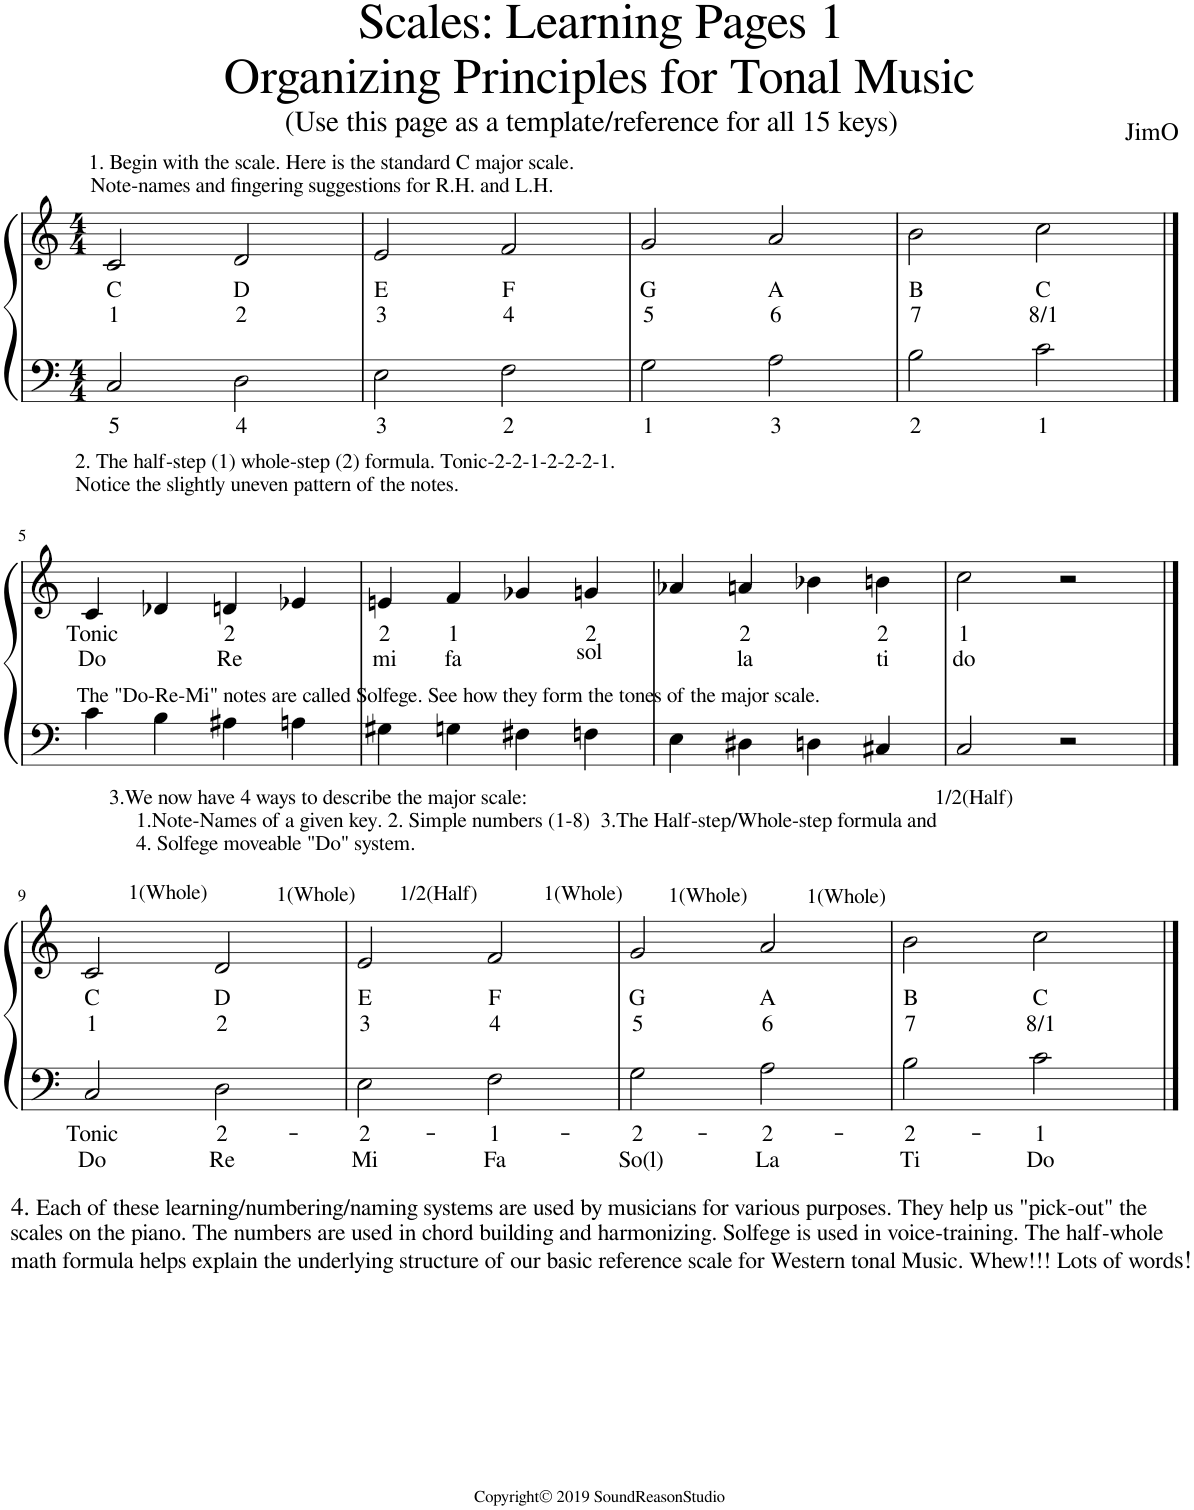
**kern	**text	**text	**kern	**text	**text
*part1	*part1	*part1	*part1	*part1	*part1
*staff2	*staff2	*staff2	*staff1	*staff1	*staff1
*I"Piano	*	*	*	*	*
*I'Pno.	*	*	*	*	*
*clefF4	*	*	*clefG2	*	*
*k[]	*	*	*k[]	*	*
*M4/4	*	*	*M4/4	*	*
=1	=1	=1	=1	=1	=1
!	!	!	!LO:TX:a:t=1. Begin with the scale. Here is the standard C major scale.	!	!
!	!	!	!LO:TX:a:t=Note-names and fingering suggestions for R.H. and L.H.	!	!
!	!LO:LY:b	!	!	!LO:LY:b	!LO:LY:b
2C/	5	.	2c/	C	1
!	!LO:LY:b	!	!	!LO:LY:b	!LO:LY:b
2D\	4	.	2d/	D	2
=2	=2	=2	=2	=2	=2
!	!LO:LY:b	!	!	!LO:LY:b	!LO:LY:b
2E\	3	.	2e/	E	3
!	!LO:LY:b	!	!	!LO:LY:b	!LO:LY:b
2F\	2	.	2f/	F	4
=3	=3	=3	=3	=3	=3
!	!LO:LY:b	!	!	!LO:LY:b	!LO:LY:b
2G\	1	.	2g/	G	5
!	!LO:LY:b	!	!	!LO:LY:b	!LO:LY:b
2A\	3	.	2a/	A	6
=4	=4	=4	=4	=4	=4
!	!LO:LY:b	!	!	!LO:LY:b	!LO:LY:b
2B\	2	.	2b\	B	7
!	!LO:LY:b	!	!	!LO:LY:b	!LO:LY:b
2c\	1	.	2cc\	C	8/1
!!LO:LB:g=z
==5	==5	==5	==5	==5	==5
!	!	!	!LO:TX:a:t=2. The half-step (1) whole-step (2) formula. Tonic-2-2-1-2-2-2-1.	!	!
!	!	!	!LO:TX:a:t=Notice the slightly uneven pattern of the notes.	!	!
!LO:TX:a:t=The "Do-Re-Mi" notes are called Solfege. See how they form the tones of the major scale.	!	!	!	!	!
!	!	!	!	!LO:LY:b	!LO:LY:b
4c\	.	.	4c/	Tonic	Do
4B\	.	.	4d-X/	.	.
!	!	!	!	!LO:LY:b	!LO:LY:b
4A#X\	.	.	4dn/	2	Re
4An\	.	.	4e-X/	.	.
=6	=6	=6	=6	=6	=6
!	!	!	!	!LO:LY:b	!LO:LY:b
4G#X\	.	.	4en/	2	mi
!	!	!	!	!LO:LY:b	!LO:LY:b
4Gn\	.	.	4f/	1	fa
4F#X\	.	.	4g-X/	.	.
!	!	!	!	!LO:LY:b	!LO:LY:b
4Fn\	.	.	4gn/	2	sol
=7	=7	=7	=7	=7	=7
4E\	.	.	4a-X/	.	.
!	!	!	!	!LO:LY:b	!LO:LY:b
4D#X\	.	.	4an/	2	la
4Dn\	.	.	4b-X\	.	.
!	!	!	!	!LO:LY:b	!LO:LY:b
4C#X/	.	.	4bn\	2	ti
=8	=8	=8	=8	=8	=8
!	!	!	!	!LO:LY:b	!LO:LY:b
2C/	.	.	2cc\	1	do
2r	.	.	2r	.	.
!!LO:LB:g=z
==9	==9	==9	==9	==9	==9
!	!	!	!LO:TX:a:t=1(Whole)	!	!
!LO:TX:b:t=4.	!	!	!	!	!
!LO:TX:b:t=Each of these learning/numbering/naming systems are used by musicians for various purposes. They help us "pick-out" the	!	!	!	!	!
!LO:TX:b:t=scales on the piano. The numbers are used in chord building and harmonizing. Solfege is used in voice-training. The half-whole	!	!	!	!	!
!LO:TX:b:t=math formula helps explain the underlying structure of our basic reference scale for Western tonal Music. Whew!!! Lots of word	!	!	!	!	!
!LO:TX:b:t=s!	!	!	!	!	!
!	!LO:LY:b	!LO:LY:b	!	!LO:LY:b	!LO:LY:b
2C/	Tonic	Do	2c/	C	1
!	!	!	!LO:TX:a:t=1(Whole)	!	!
!	!LO:LY:b	!LO:LY:b	!	!LO:LY:b	!LO:LY:b
2D\	2-	Re	2d/	D	2
=10	=10	=10	=10	=10	=10
!	!	!	!LO:TX:a:t=3.We now have 4 ways to describe the major scale&colon;	!	!
!	!	!	!LO:TX:a:t=1.Note-Names of a given key. 2. Simple numbers (1-8)  3.The Half-step/Whole-step formula and	!	!
!	!	!	!LO:TX:a:t=4. Solfege moveable "Do" system.	!	!
!	!LO:LY:b	!LO:LY:b	!	!LO:LY:b	!LO:LY:b
2E\	-2-	Mi	2e/	E	3
!	!	!	!LO:TX:a:t=1/2(Half)	!	!
!	!	!	!LO:TX:a:t=1(Whole)	!	!
!	!LO:LY:b	!LO:LY:b	!	!LO:LY:b	!LO:LY:b
2F\	-1-	Fa	2f/	F	4
=11	=11	=11	=11	=11	=11
!	!	!	!LO:TX:a:t=1(Whole)	!	!
!	!LO:LY:b	!LO:LY:b	!	!LO:LY:b	!LO:LY:b
2G\	-2-	So(l)	2g/	G	5
!	!	!	!LO:TX:a:t=1(Whole)	!	!
!	!LO:LY:b	!LO:LY:b	!	!LO:LY:b	!LO:LY:b
2A\	-2-	La	2a/	A	6
=12	=12	=12	=12	=12	=12
!	!LO:LY:b	!LO:LY:b	!	!LO:LY:b	!LO:LY:b
2B\	-2-	Ti	2b\	B	7
!	!	!	!LO:TX:a:t=1/2(Half)	!	!
!	!LO:LY:b	!LO:LY:b	!	!LO:LY:b	!LO:LY:b
2c\	-1	Do	2cc\	C	8/1
==	==	==	==	==	==
*-	*-	*-	*-	*-	*-
